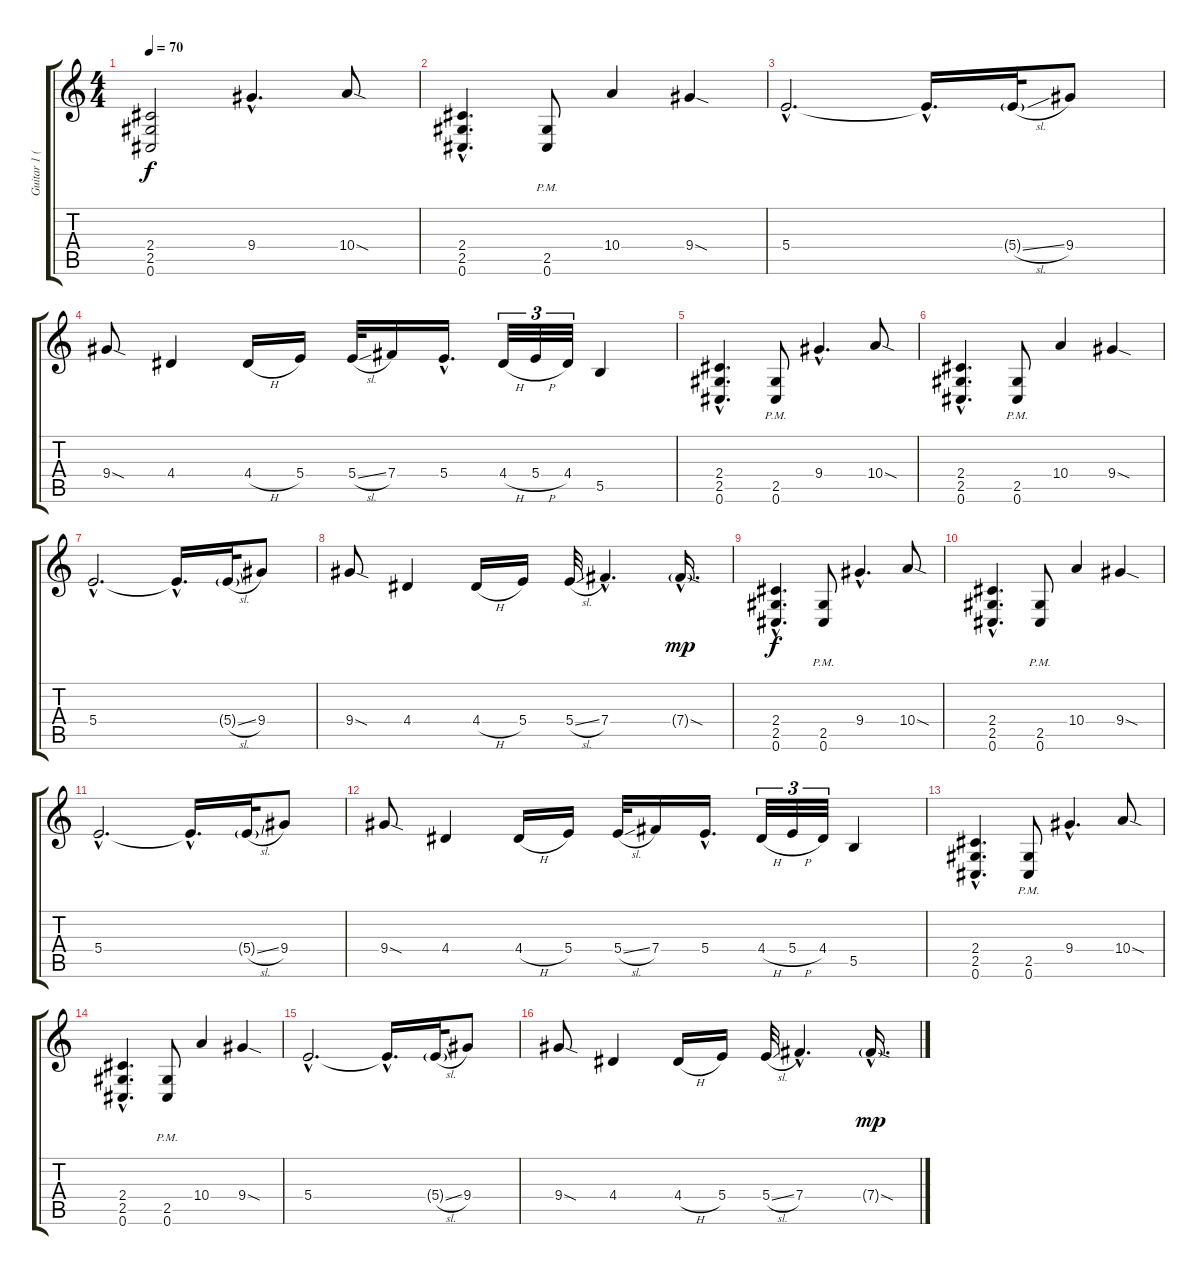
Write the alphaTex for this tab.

\track ("Guitar 1 (Distortion)" "Guitar 1 (") {instrument distortionguitar}
\staff {score tabs}
\tuning (Db4 Ab3 E3 B2 Gb2 Db2) {hide}
\ts (4 4)
\tempo 70
\clef g2
\ks c
(2.4 2.5 0.6).2{dy f} 9.4{hac}.4{d} 10.4{sod}.8 |
(2.4{hac} 2.5{hac} 0.6{hac}).4{d} (2.5{pm} 0.6{pm}).8 10.4.4 9.4{sod}.4 |
5.4{hac}.2{d} 5.4{hac t}.16{d} 5.4{sl g}.32 9.4.8 |
9.4{sod}.8 4.4.4 4.4{h}.16 5.4.16 5.4{sl}.32 7.4.16 5.4{hac}.16{d} 4.4{h}.32{tu (3 2)} 5.4{h}.32{tu (3 2)} 4.4.32{tu (3 2)} 5.5.4 |
(2.4{hac} 2.5{hac} 0.6{hac}).4{d} (2.5{pm} 0.6{pm}).8 9.4{hac}.4{d} 10.4{sod}.8 |
(2.4{hac} 2.5{hac} 0.6{hac}).4{d} (2.5{pm} 0.6{pm}).8 10.4.4 9.4{sod}.4 |
5.4{hac}.2{d} 5.4{hac t}.16{d} 5.4{sl g}.32 9.4.8 |
9.4{sod}.8 4.4.4 4.4{h}.16 5.4.16 5.4{sl}.32 7.4{hac}.4{d} 7.4{sod g hac}.16{d dy mp} |
(2.4{hac} 2.5{hac} 0.6{hac}).4{d dy f} (2.5{pm} 0.6{pm}).8 9.4{hac}.4{d} 10.4{sod}.8 |
(2.4{hac} 2.5{hac} 0.6{hac}).4{d} (2.5{pm} 0.6{pm}).8 10.4.4 9.4{sod}.4 |
5.4{hac}.2{d} 5.4{hac t}.16{d} 5.4{sl g}.32 9.4.8 |
9.4{sod}.8 4.4.4 4.4{h}.16 5.4.16 5.4{sl}.32 7.4.16 5.4{hac}.16{d} 4.4{h}.32{tu (3 2)} 5.4{h}.32{tu (3 2)} 4.4.32{tu (3 2)} 5.5.4 |
(2.4{hac} 2.5{hac} 0.6{hac}).4{d} (2.5{pm} 0.6{pm}).8 9.4{hac}.4{d} 10.4{sod}.8 |
(2.4{hac} 2.5{hac} 0.6{hac}).4{d} (2.5{pm} 0.6{pm}).8 10.4.4 9.4{sod}.4 |
5.4{hac}.2{d} 5.4{hac t}.16{d} 5.4{sl g}.32 9.4.8 |
9.4{sod}.8 4.4.4 4.4{h}.16 5.4.16 5.4{sl}.32 7.4{hac}.4{d} 7.4{sod g hac}.16{d dy mp}
